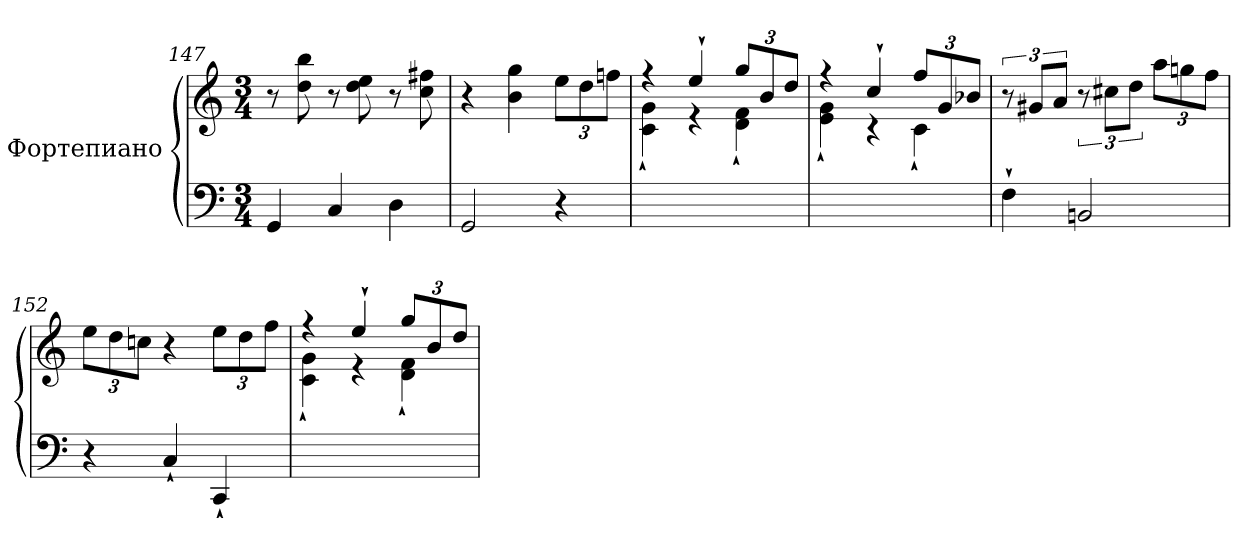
**kern	**kern
*part1	*part1
*staff2	*staff1
*I"Фортепиано	*
!!LO:LB:g=z
*clefF4	*clefG2
*k[]	*k[]
*M3/4	*M3/4
=147	=147
4GG/	8r
.	8dd\ 8bb\
4C/	8r
.	8dd\ 8ee\
4D\	8r
.	8cc\ 8ff#X\
=148	=148
2GG/	4r
.	4b\ 4gg\
*	*Xbrackettup
4r	12ee\L
.	12dd\
.	12ffn\J
=149	=149
*	*^
2.ryy	4r	4c\` 4g\`
.	4ee`/	4r
.	12gg/L	4d\` 4f\`
.	12b/	.
.	12dd/J	.
=150	=150	=150
2.ryy	4r	4e\` 4g\`
.	4cc`/	4r
.	12ff/L	4c`\
.	12g/	.
.	12b-X/J	.
*	*v	*v
=151	=151
*	*brackettup
4F`\	12r
.	12g#X/L
.	12a/J
2BBn/	12r
.	12cc#X\L
.	12dd\J
*	*Xbrackettup
.	12aa\L
.	12ggn\
.	12ff\J
!!LO:LB:g=z
=152	=152
4r	12ee\L
.	12dd\
.	12ccn\J
4C`/	4r
4CC`/	12ee\L
.	12dd\
.	12ff\J
=153	=153
*	*^
2.ryy	4r	4c\` 4g\`
.	4ee`/	4r
.	12gg/L	4d\` 4f\`
.	12b/	.
.	12dd/J	.
*	*v	*v
=	=
*-	*-
